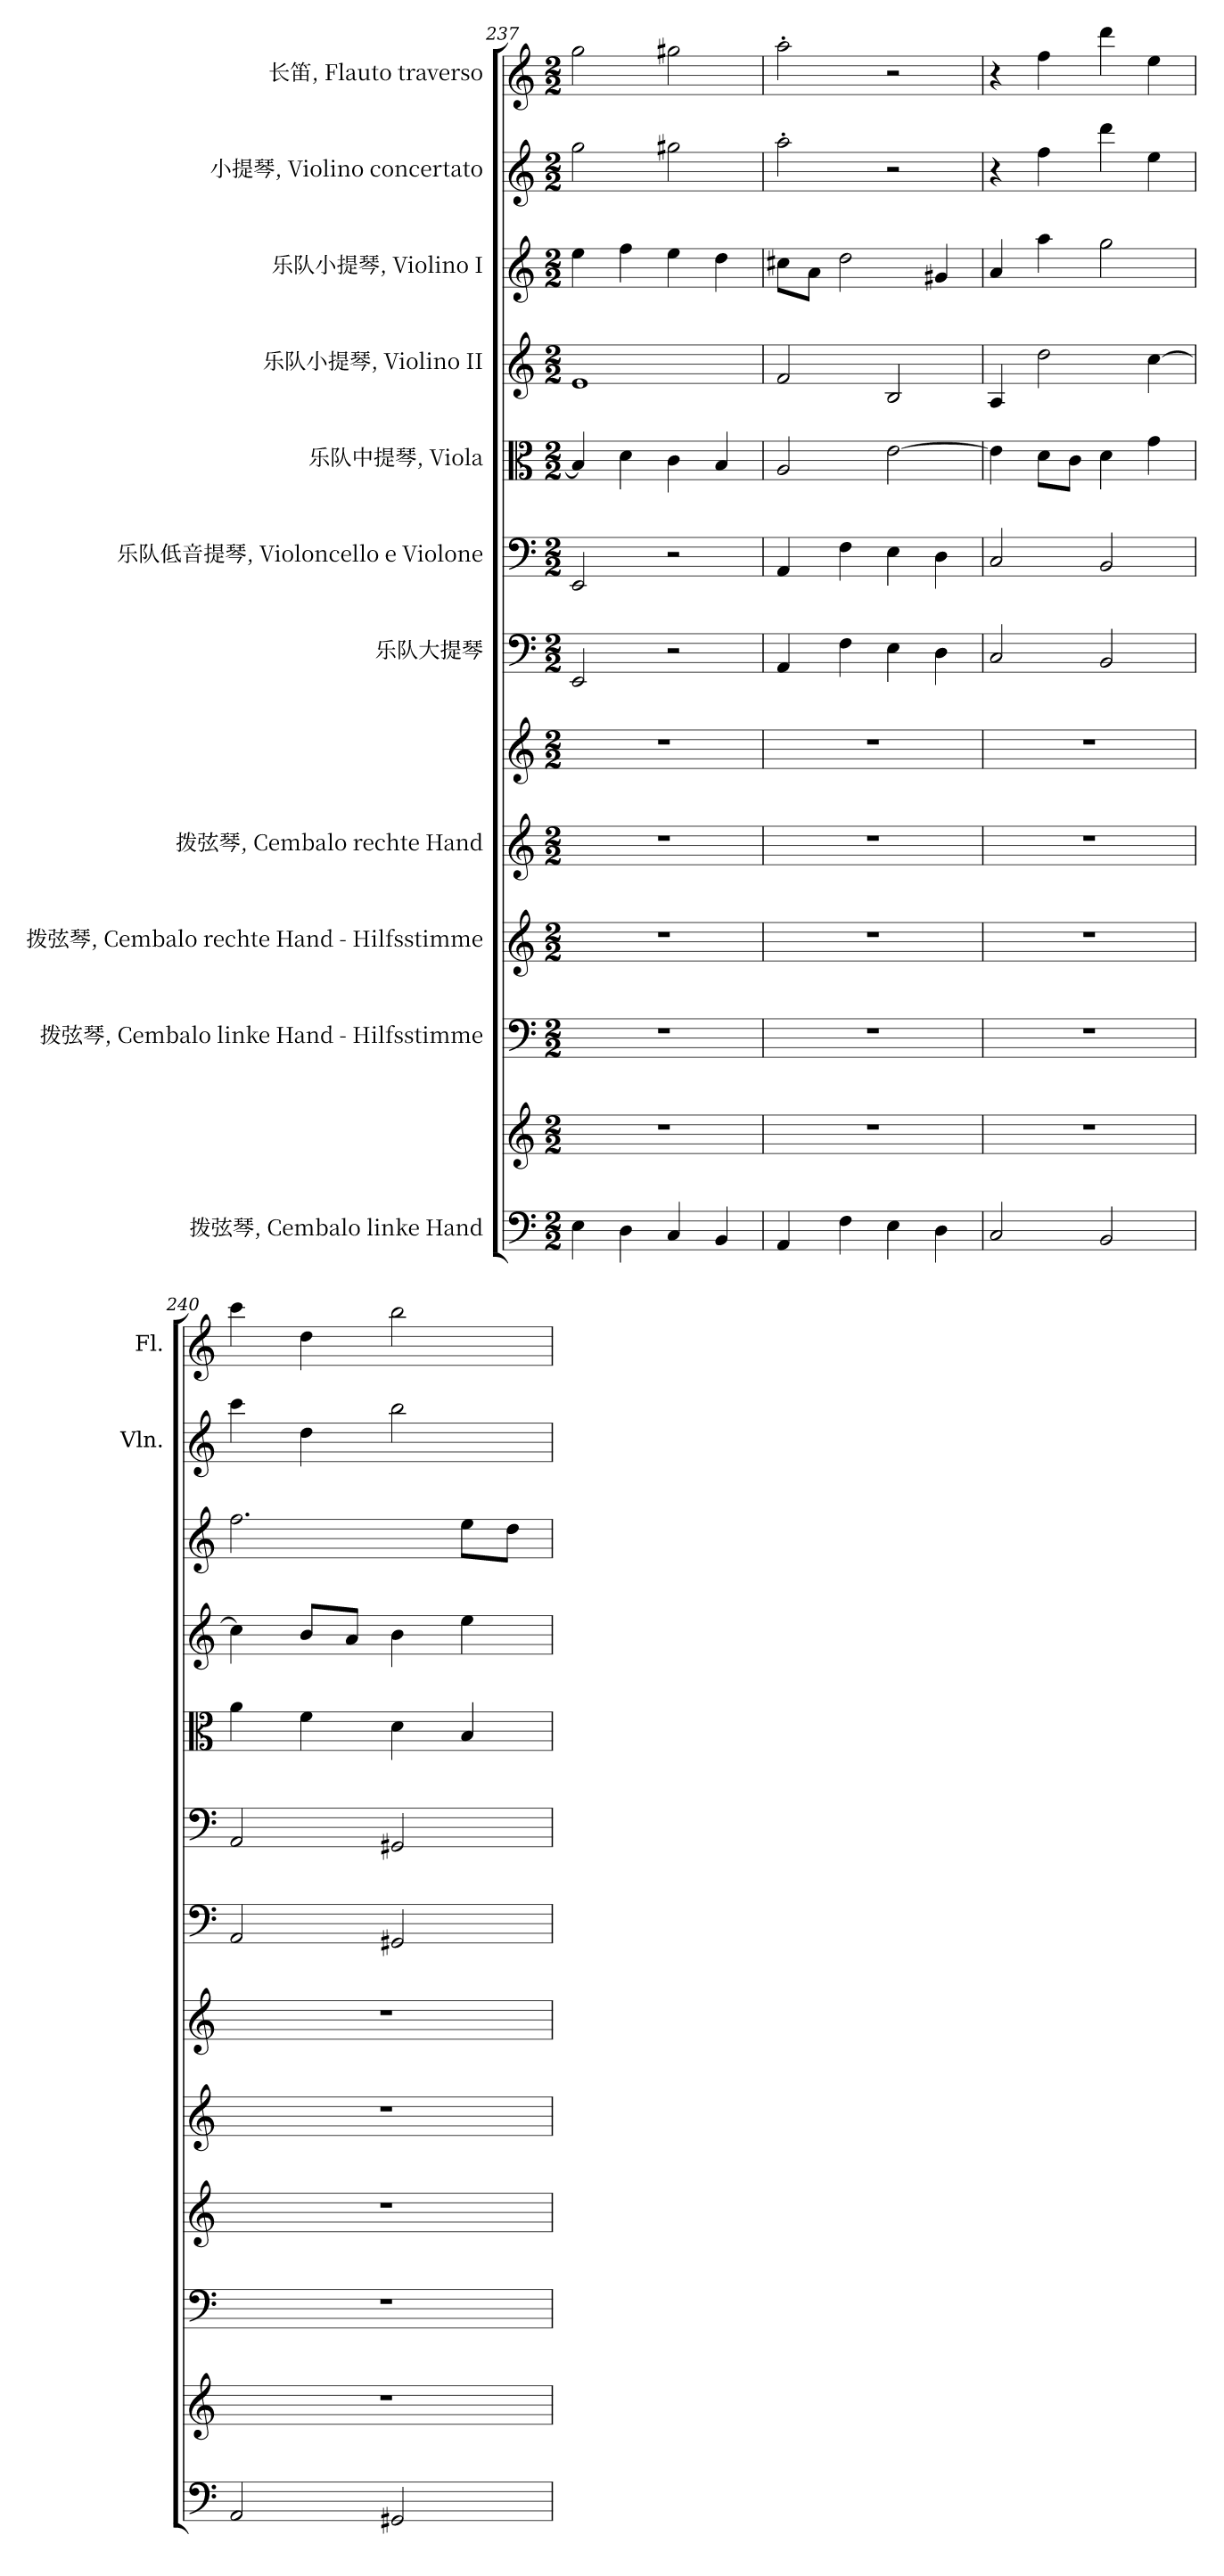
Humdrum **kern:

**kern	**kern	**kern	**kern	**kern	**kern	**kern	**kern	**kern	**kern	**kern	**kern	**kern
*part11	*part11	*part10	*part9	*part8	*part8	*part7	*part6	*part5	*part4	*part3	*part2	*part1
*staff13	*staff12	*staff11	*staff10	*staff9	*staff8	*staff7	*staff6	*staff5	*staff4	*staff3	*staff2	*staff1
*I"拨弦琴, Cembalo linke Hand	*	*I"拨弦琴, Cembalo linke Hand - Hilfsstimme	*I"拨弦琴, Cembalo rechte Hand - Hilfsstimme	*I"拨弦琴, Cembalo rechte Hand	*	*I"乐队大提琴	*I"乐队低音提琴, Violoncello e Violone	*I"乐队中提琴, Viola	*I"乐队小提琴, Violino II	*I"乐队小提琴, Violino I	*I"小提琴, Violino concertato	*I"长笛, Flauto traverso
*	*	*	*	*	*	*	*	*	*	*	*I'Vln.	*I'Fl.
*clefF4	*clefG2	*clefF4	*clefG2	*clefG2	*clefG2	*clefF4	*clefF4	*clefC3	*clefG2	*clefG2	*clefG2	*clefG2
*	*	*	*	*	*	*	*ITrd7c12	*	*	*	*	*
*k[]	*k[]	*k[]	*k[]	*k[]	*k[]	*k[]	*k[]	*k[]	*k[]	*k[]	*k[]	*k[]
*M2/2	*M2/2	*M2/2	*M2/2	*M2/2	*M2/2	*M2/2	*M2/2	*M2/2	*M2/2	*M2/2	*M2/2	*M2/2
=237	=237	=237	=237	=237	=237	=237	=237	=237	=237	=237	=237	=237
4E\	1r	1r	1r	1r	1r	2EE/	2EEE/	4B/]	1e	4ee\	2gg\	2gg\
4D\	.	.	.	.	.	.	.	4d\	.	4ff\	.	.
4C/	.	.	.	.	.	2r	2r	4c\	.	4ee\	2gg#X\	2gg#X\
4BB/	.	.	.	.	.	.	.	4B/	.	4dd\	.	.
=238	=238	=238	=238	=238	=238	=238	=238	=238	=238	=238	=238	=238
4AA/	1r	1r	1r	1r	1r	4AA/	4AAA/	2A/	2f/	8cc#X\L	2aa'\	2aa'\
.	.	.	.	.	.	.	.	.	.	8a\J	.	.
4F\	.	.	.	.	.	4F\	4FF\	.	.	2dd\	.	.
4E\	.	.	.	.	.	4E\	4EE\	[2e\	2B/	.	2r	2r
4D\	.	.	.	.	.	4D\	4DD\	.	.	4g#X/	.	.
=239	=239	=239	=239	=239	=239	=239	=239	=239	=239	=239	=239	=239
2C/	1r	1r	1r	1r	1r	2C/	2CC/	4e\]	4A/	4a/	4r	4r
.	.	.	.	.	.	.	.	8d\L	2dd\	4aa\	4ff\	4ff\
.	.	.	.	.	.	.	.	8c\J	.	.	.	.
2BB/	.	.	.	.	.	2BB/	2BBB/	4d\	.	2gg\	4ddd\	4ddd\
.	.	.	.	.	.	.	.	4g\	[4cc\	.	4ee\	4ee\
=240	=240	=240	=240	=240	=240	=240	=240	=240	=240	=240	=240	=240
2AA/	1r	1r	1r	1r	1r	2AA/	2AAA/	4a\	4cc\]	2.ff\	4ccc\	4ccc\
.	.	.	.	.	.	.	.	4f\	8b/L	.	4dd\	4dd\
.	.	.	.	.	.	.	.	.	8a/J	.	.	.
2GG#X/	.	.	.	.	.	2GG#X/	2GGG#X/	4d\	4b\	.	2bb\	2bb\
.	.	.	.	.	.	.	.	4B/	4ee\	8ee\L	.	.
.	.	.	.	.	.	.	.	.	.	8dd\J	.	.
=	=	=	=	=	=	=	=	=	=	=	=	=
*-	*-	*-	*-	*-	*-	*-	*-	*-	*-	*-	*-	*-
